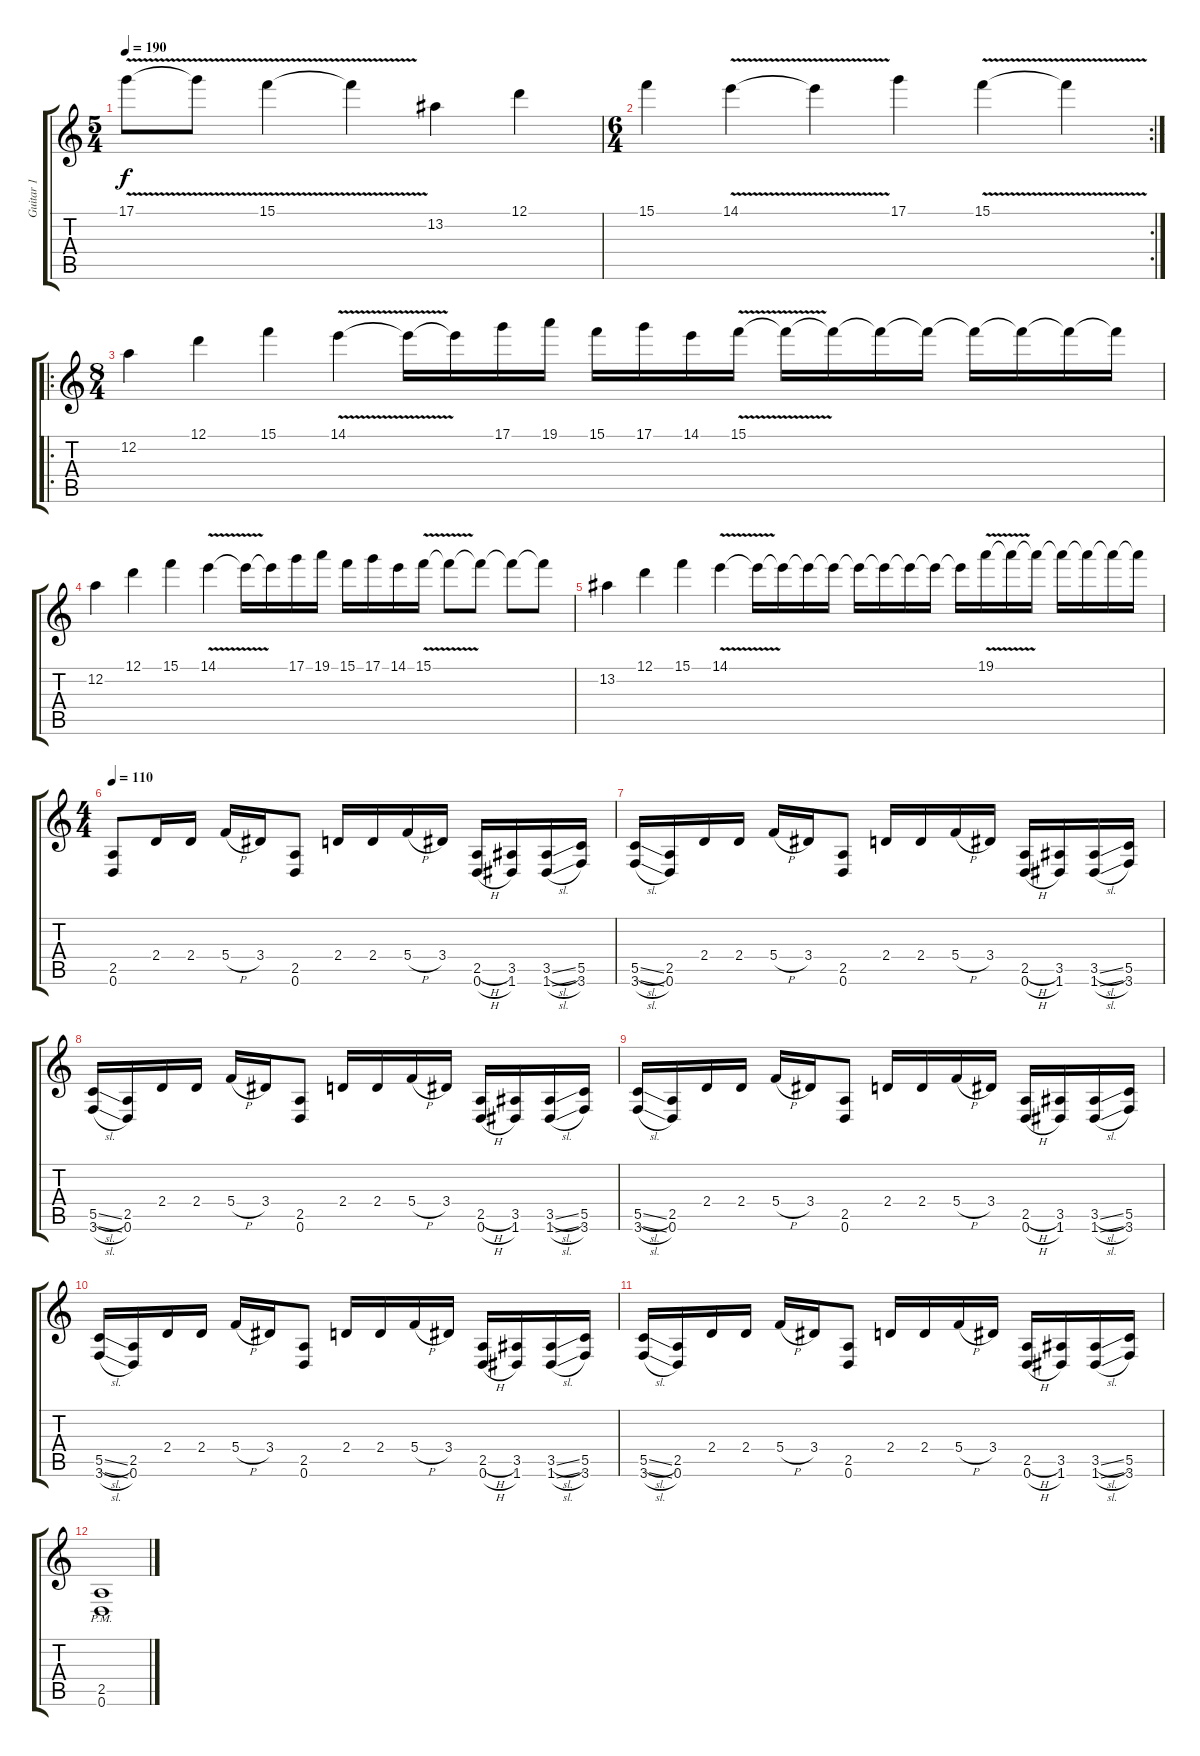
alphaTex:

\track ("Guitar 1" "Guitar 1") {instrument overdrivenguitar}
\staff {score tabs}
\tuning (D4 A3 F3 C3 G2 D2) {hide}
\ts (5 4)
\tempo 190
\clef g2
\ks c
17.1{v}.8{dy f} 17.1{t}.8 15.1{v}.4 15.1{t}.4 13.2.4 12.1.4 |
\rc 2
\ts (6 4)
15.1.4 14.1{v}.4 14.1{t}.4 17.1.4 15.1{v}.4 15.1{t}.4 |
\ro
\ts (8 4)
12.2.4 12.1.4 15.1.4 14.1{v}.4 14.1{t}.16 14.1{t}.16 17.1.16 19.1.16 15.1.16 17.1.16 14.1.16 15.1{v}.16 15.1{t}.16 15.1{t}.16 15.1{t}.16 15.1{t}.16 15.1{t}.16 15.1{t}.16 15.1{t}.16 15.1{t}.16 |
12.2.4 12.1.4 15.1.4 14.1{v}.4 14.1{t}.16 14.1{t}.16 17.1.16 19.1.16 15.1.16 17.1.16 14.1.16 15.1{v}.16 15.1{t}.8 15.1{t}.8 15.1{t}.8 15.1{t}.8 |
13.2.4 12.1.4 15.1.4 14.1{v}.4 14.1{t}.16 14.1{t}.16 14.1{t}.16 14.1{t}.16 14.1{t}.16 14.1{t}.16 14.1{t}.16 14.1{t}.16 14.1{t}.16 19.1{v}.16 19.1{t}.16 19.1{t}.16 19.1{t}.16 19.1{t}.16 19.1{t}.16 19.1{t}.16 |
\ts (4 4)
\tempo 110
(2.5 0.6).8 2.4.16 2.4.16 5.4{h}.16 3.4.16 (2.5 0.6).8 2.4.16 2.4.16 5.4{h}.16 3.4.16 (2.5{h} 0.6{h}).16 (3.5 1.6).16 (3.5{sl} 1.6{sl}).16 (5.5 3.6).16 |
(5.5{sl} 3.6{sl}).16 (2.5 0.6).16 2.4.16 2.4.16 5.4{h}.16 3.4.16 (2.5 0.6).8 2.4.16 2.4.16 5.4{h}.16 3.4.16 (2.5{h} 0.6{h}).16 (3.5 1.6).16 (3.5{sl} 1.6{sl}).16 (5.5 3.6).16 |
(5.5{sl} 3.6{sl}).16 (2.5 0.6).16 2.4.16 2.4.16 5.4{h}.16 3.4.16 (2.5 0.6).8 2.4.16 2.4.16 5.4{h}.16 3.4.16 (2.5{h} 0.6{h}).16 (3.5 1.6).16 (3.5{sl} 1.6{sl}).16 (5.5 3.6).16 |
(5.5{sl} 3.6{sl}).16 (2.5 0.6).16 2.4.16 2.4.16 5.4{h}.16 3.4.16 (2.5 0.6).8 2.4.16 2.4.16 5.4{h}.16 3.4.16 (2.5{h} 0.6{h}).16 (3.5 1.6).16 (3.5{sl} 1.6{sl}).16 (5.5 3.6).16 |
(5.5{sl} 3.6{sl}).16 (2.5 0.6).16 2.4.16 2.4.16 5.4{h}.16 3.4.16 (2.5 0.6).8 2.4.16 2.4.16 5.4{h}.16 3.4.16 (2.5{h} 0.6{h}).16 (3.5 1.6).16 (3.5{sl} 1.6{sl}).16 (5.5 3.6).16 |
(5.5{sl} 3.6{sl}).16 (2.5 0.6).16 2.4.16 2.4.16 5.4{h}.16 3.4.16 (2.5 0.6).8 2.4.16 2.4.16 5.4{h}.16 3.4.16 (2.5{h} 0.6{h}).16 (3.5 1.6).16 (3.5{sl} 1.6{sl}).16 (5.5 3.6).16 |
(2.5 0.6{pm}).1
